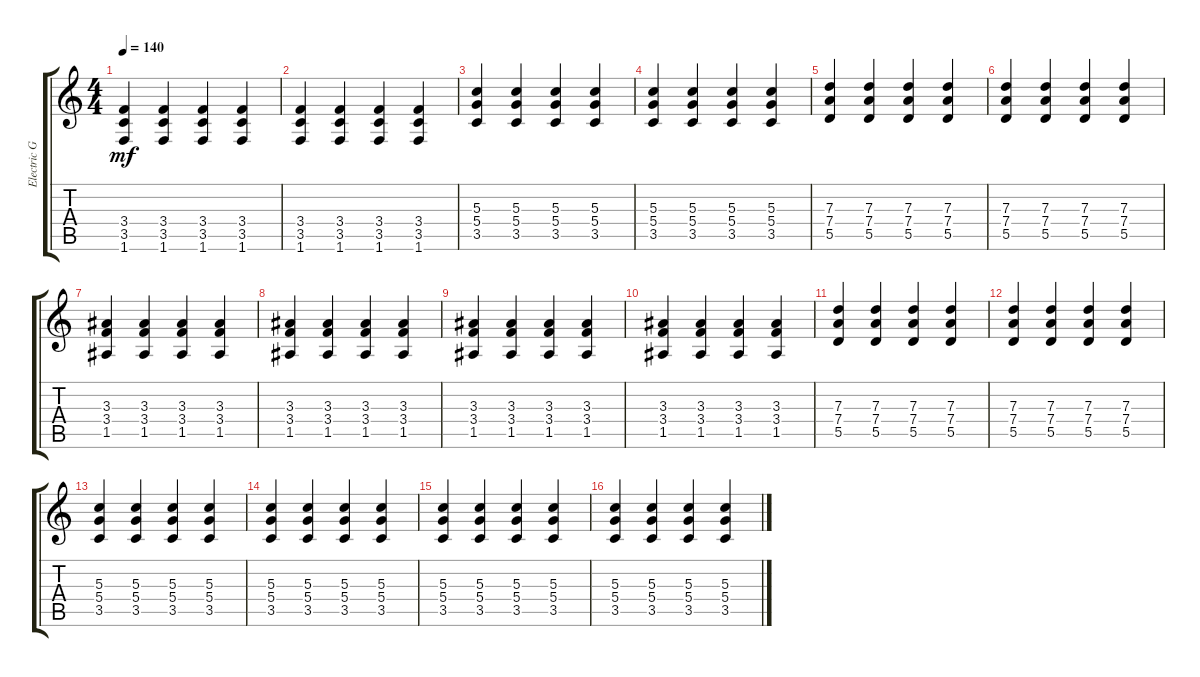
\track ("Electric Guitar" "Electric G") {instrument distortionguitar}
\staff {score tabs}
\tuning (E4 B3 G3 D3 A2 E2) {hide}
\ts (4 4)
\tempo 140
\clef g2
\ks c
(3.4 3.5 1.6).4{dy mf} (3.4 3.5 1.6).4 (3.4 3.5 1.6).4 (3.4 3.5 1.6).4 |
(3.4 3.5 1.6).4 (3.4 3.5 1.6).4 (3.4 3.5 1.6).4 (3.4 3.5 1.6).4 |
(5.3 5.4 3.5).4 (5.3 5.4 3.5).4 (5.3 5.4 3.5).4 (5.3 5.4 3.5).4 |
(5.3 5.4 3.5).4 (5.3 5.4 3.5).4 (5.3 5.4 3.5).4 (5.3 5.4 3.5).4 |
(7.3 7.4 5.5).4 (7.3 7.4 5.5).4 (7.3 7.4 5.5).4 (7.3 7.4 5.5).4 |
(7.3 7.4 5.5).4 (7.3 7.4 5.5).4 (7.3 7.4 5.5).4 (7.3 7.4 5.5).4 |
(3.3 3.4 1.5).4 (3.3 3.4 1.5).4 (3.3 3.4 1.5).4 (3.3 3.4 1.5).4 |
(3.3 3.4 1.5).4 (3.3 3.4 1.5).4 (3.3 3.4 1.5).4 (3.3 3.4 1.5).4 |
(3.3 3.4 1.5).4 (3.3 3.4 1.5).4 (3.3 3.4 1.5).4 (3.3 3.4 1.5).4 |
(3.3 3.4 1.5).4 (3.3 3.4 1.5).4 (3.3 3.4 1.5).4 (3.3 3.4 1.5).4 |
(7.3 7.4 5.5).4 (7.3 7.4 5.5).4 (7.3 7.4 5.5).4 (7.3 7.4 5.5).4 |
(7.3 7.4 5.5).4 (7.3 7.4 5.5).4 (7.3 7.4 5.5).4 (7.3 7.4 5.5).4 |
(5.3 5.4 3.5).4 (5.3 5.4 3.5).4 (5.3 5.4 3.5).4 (5.3 5.4 3.5).4 |
(5.3 5.4 3.5).4 (5.3 5.4 3.5).4 (5.3 5.4 3.5).4 (5.3 5.4 3.5).4 |
(5.3 5.4 3.5).4 (5.3 5.4 3.5).4 (5.3 5.4 3.5).4 (5.3 5.4 3.5).4 |
(5.3 5.4 3.5).4 (5.3 5.4 3.5).4 (5.3 5.4 3.5).4 (5.3 5.4 3.5).4
